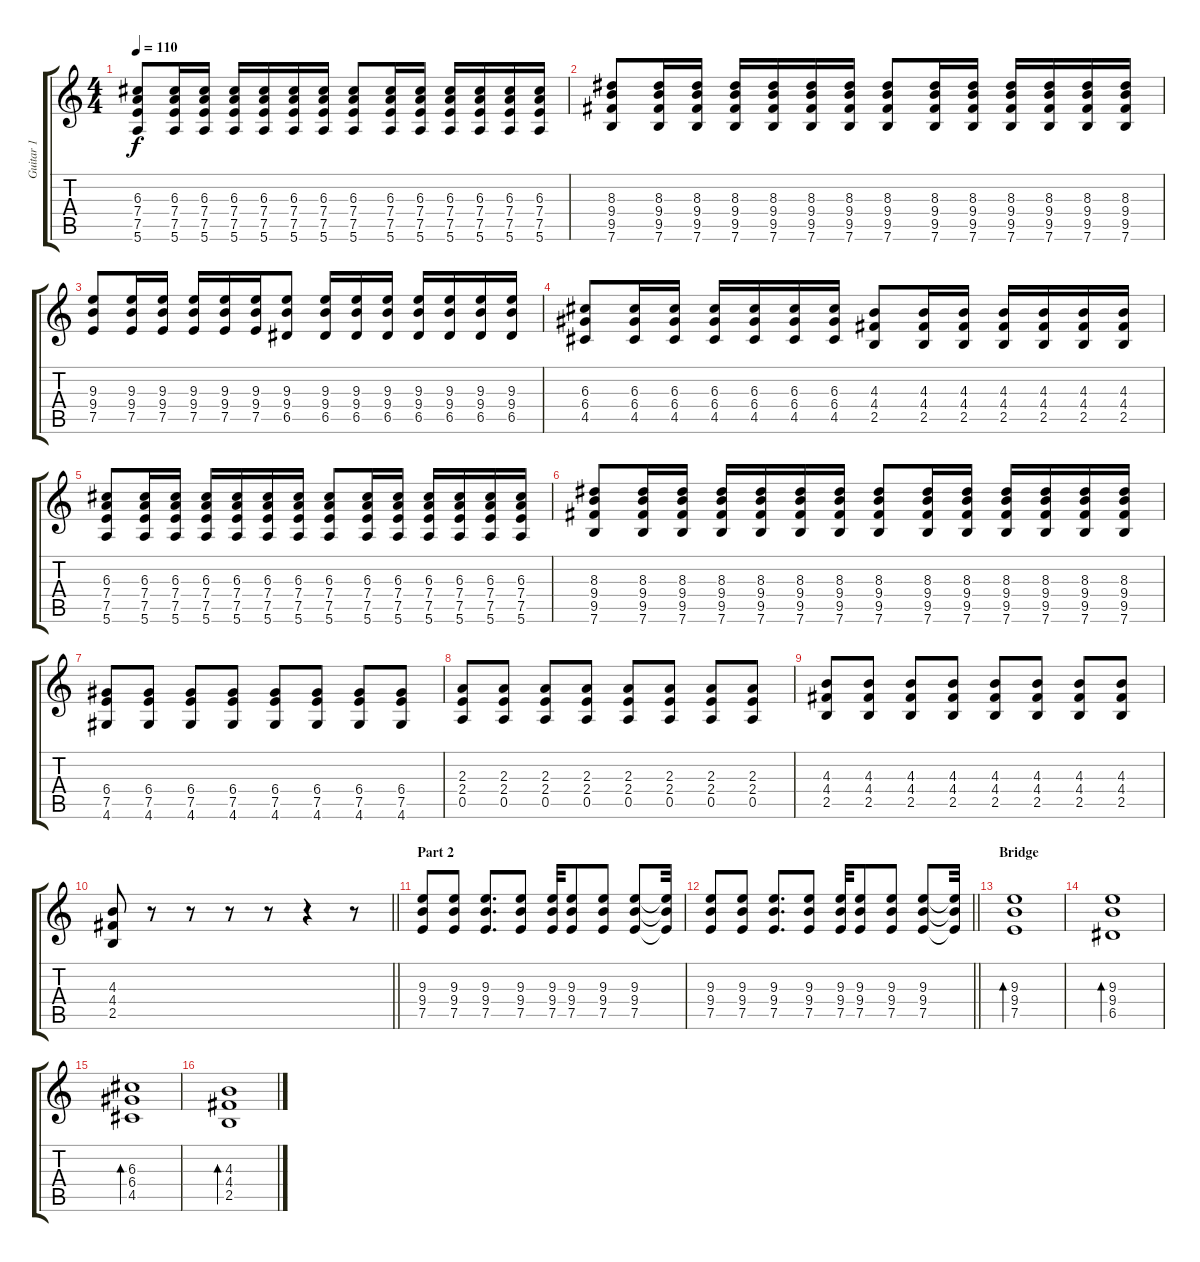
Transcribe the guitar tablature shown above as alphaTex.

\track ("Guitar 1" "Guitar 1") {instrument acousticguitarsteel}
\staff {score tabs}
\tuning (E4 B3 G3 D3 A2 E2) {hide}
\ts (4 4)
\tempo 110
\clef g2
\ks c
(6.3 7.4 7.5 5.6).8{dy f} (6.3 7.4 7.5 5.6).16 (6.3 7.4 7.5 5.6).16 (6.3 7.4 7.5 5.6).16 (6.3 7.4 7.5 5.6).16 (6.3 7.4 7.5 5.6).16 (6.3 7.4 7.5 5.6).16 (6.3 7.4 7.5 5.6).8 (6.3 7.4 7.5 5.6).16 (6.3 7.4 7.5 5.6).16 (6.3 7.4 7.5 5.6).16 (6.3 7.4 7.5 5.6).16 (6.3 7.4 7.5 5.6).16 (6.3 7.4 7.5 5.6).16 |
(8.3 9.4 9.5 7.6).8 (8.3 9.4 9.5 7.6).16 (8.3 9.4 9.5 7.6).16 (8.3 9.4 9.5 7.6).16 (8.3 9.4 9.5 7.6).16 (8.3 9.4 9.5 7.6).16 (8.3 9.4 9.5 7.6).16 (8.3 9.4 9.5 7.6).8 (8.3 9.4 9.5 7.6).16 (8.3 9.4 9.5 7.6).16 (8.3 9.4 9.5 7.6).16 (8.3 9.4 9.5 7.6).16 (8.3 9.4 9.5 7.6).16 (8.3 9.4 9.5 7.6).16 |
(9.3 9.4 7.5).8 (9.3 9.4 7.5).16 (9.3 9.4 7.5).16 (9.3 9.4 7.5).16 (9.3 9.4 7.5).16 (9.3 9.4 7.5).16 (9.3 9.4 6.5).8 (9.3 9.4 6.5).16 (9.3 9.4 6.5).16 (9.3 9.4 6.5).16 (9.3 9.4 6.5).16 (9.3 9.4 6.5).16 (9.3 9.4 6.5).16 (9.3 9.4 6.5).16 |
(6.3 6.4 4.5).8 (6.3 6.4 4.5).16 (6.3 6.4 4.5).16 (6.3 6.4 4.5).16 (6.3 6.4 4.5).16 (6.3 6.4 4.5).16 (6.3 6.4 4.5).16 (4.3 4.4 2.5).8 (4.3 4.4 2.5).16 (4.3 4.4 2.5).16 (4.3 4.4 2.5).16 (4.3 4.4 2.5).16 (4.3 4.4 2.5).16 (4.3 4.4 2.5).16 |
(6.3 7.4 7.5 5.6).8 (6.3 7.4 7.5 5.6).16 (6.3 7.4 7.5 5.6).16 (6.3 7.4 7.5 5.6).16 (6.3 7.4 7.5 5.6).16 (6.3 7.4 7.5 5.6).16 (6.3 7.4 7.5 5.6).16 (6.3 7.4 7.5 5.6).8 (6.3 7.4 7.5 5.6).16 (6.3 7.4 7.5 5.6).16 (6.3 7.4 7.5 5.6).16 (6.3 7.4 7.5 5.6).16 (6.3 7.4 7.5 5.6).16 (6.3 7.4 7.5 5.6).16 |
(8.3 9.4 9.5 7.6).8 (8.3 9.4 9.5 7.6).16 (8.3 9.4 9.5 7.6).16 (8.3 9.4 9.5 7.6).16 (8.3 9.4 9.5 7.6).16 (8.3 9.4 9.5 7.6).16 (8.3 9.4 9.5 7.6).16 (8.3 9.4 9.5 7.6).8 (8.3 9.4 9.5 7.6).16 (8.3 9.4 9.5 7.6).16 (8.3 9.4 9.5 7.6).16 (8.3 9.4 9.5 7.6).16 (8.3 9.4 9.5 7.6).16 (8.3 9.4 9.5 7.6).16 |
(6.4 7.5 4.6).8 (6.4 7.5 4.6).8 (6.4 7.5 4.6).8 (6.4 7.5 4.6).8 (6.4 7.5 4.6).8 (6.4 7.5 4.6).8 (6.4 7.5 4.6).8 (6.4 7.5 4.6).8 |
(2.3 2.4 0.5).8 (2.3 2.4 0.5).8 (2.3 2.4 0.5).8 (2.3 2.4 0.5).8 (2.3 2.4 0.5).8 (2.3 2.4 0.5).8 (2.3 2.4 0.5).8 (2.3 2.4 0.5).8 |
(4.3 4.4 2.5).8 (4.3 4.4 2.5).8 (4.3 4.4 2.5).8 (4.3 4.4 2.5).8 (4.3 4.4 2.5).8 (4.3 4.4 2.5).8 (4.3 4.4 2.5).8 (4.3 4.4 2.5).8 |
\barLineRight lightlight
(4.3 4.4 2.5).8 r.8 r.8 r.8 r.8 r.4 r.8 |
\section ("" "Part 2")
(9.3 9.4 7.5).8 (9.3 9.4 7.5).8 (9.3 9.4 7.5).8{d} (9.3 9.4 7.5).8 (9.3 9.4 7.5).32 (9.3 9.4 7.5).8 (9.3 9.4 7.5).8 (9.3 9.4 7.5).8 (9.3{t} 9.4{t} 7.5{t}).32 |
\barLineRight lightlight
(9.3 9.4 7.5).8 (9.3 9.4 7.5).8 (9.3 9.4 7.5).8{d} (9.3 9.4 7.5).8 (9.3 9.4 7.5).32 (9.3 9.4 7.5).8 (9.3 9.4 7.5).8 (9.3 9.4 7.5).8 (9.3{t} 9.4{t} 7.5{t}).32 |
\section ("" "Bridge")
(9.3 9.4 7.5).1{bd 120} |
(9.3 9.4 6.5).1{bd 120} |
(6.3 6.4 4.5).1{bd 120} |
(4.3 4.4 2.5).1{bd 120}
